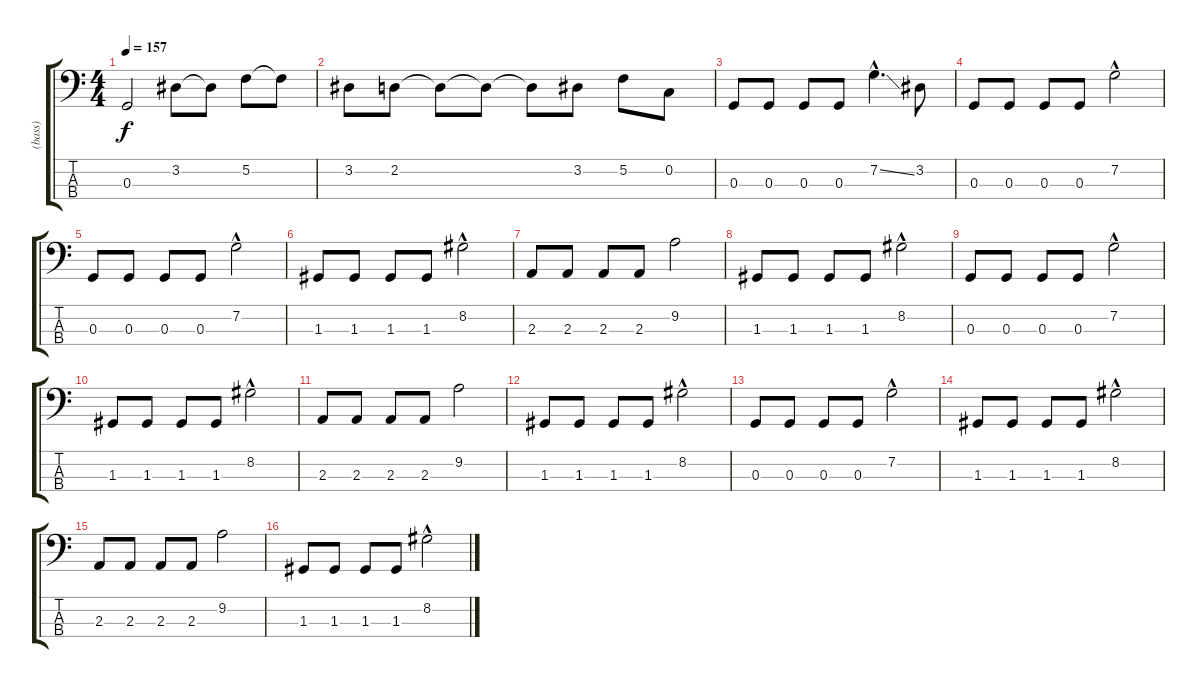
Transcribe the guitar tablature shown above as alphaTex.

\track ("(bass)" "(bass)") {instrument electricbassfinger}
\staff {score tabs}
\tuning (F2 C2 G1 D1) {hide}
\ts (4 4)
\tempo 157
\clef f4
\ks c
0.3.2{dy f} 3.2.8 3.2{t}.8 5.2.8 5.2{t}.8 |
3.2.8 2.2.8 2.2{t}.8 2.2{t}.8 2.2{t}.8 3.2.8 5.2.8 0.2.8 |
0.3.8{volume 14} 0.3.8 0.3.8 0.3.8 7.2{ss hac}.4{d} 3.2.8 |
0.3.8 0.3.8 0.3.8 0.3.8 7.2{hac}.2 |
0.3.8 0.3.8 0.3.8 0.3.8 7.2{hac}.2 |
1.3.8 1.3.8 1.3.8 1.3.8 8.2{hac}.2 |
2.3.8 2.3.8 2.3.8 2.3.8 9.2.2 |
1.3.8 1.3.8 1.3.8 1.3.8 8.2{hac}.2 |
0.3.8 0.3.8 0.3.8 0.3.8 7.2{hac}.2 |
1.3.8 1.3.8 1.3.8 1.3.8 8.2{hac}.2 |
2.3.8 2.3.8 2.3.8 2.3.8 9.2.2 |
1.3.8 1.3.8 1.3.8 1.3.8 8.2{hac}.2 |
0.3.8 0.3.8 0.3.8 0.3.8 7.2{hac}.2 |
1.3.8 1.3.8 1.3.8 1.3.8 8.2{hac}.2 |
2.3.8 2.3.8 2.3.8 2.3.8 9.2.2 |
1.3.8 1.3.8 1.3.8 1.3.8 8.2{hac}.2
